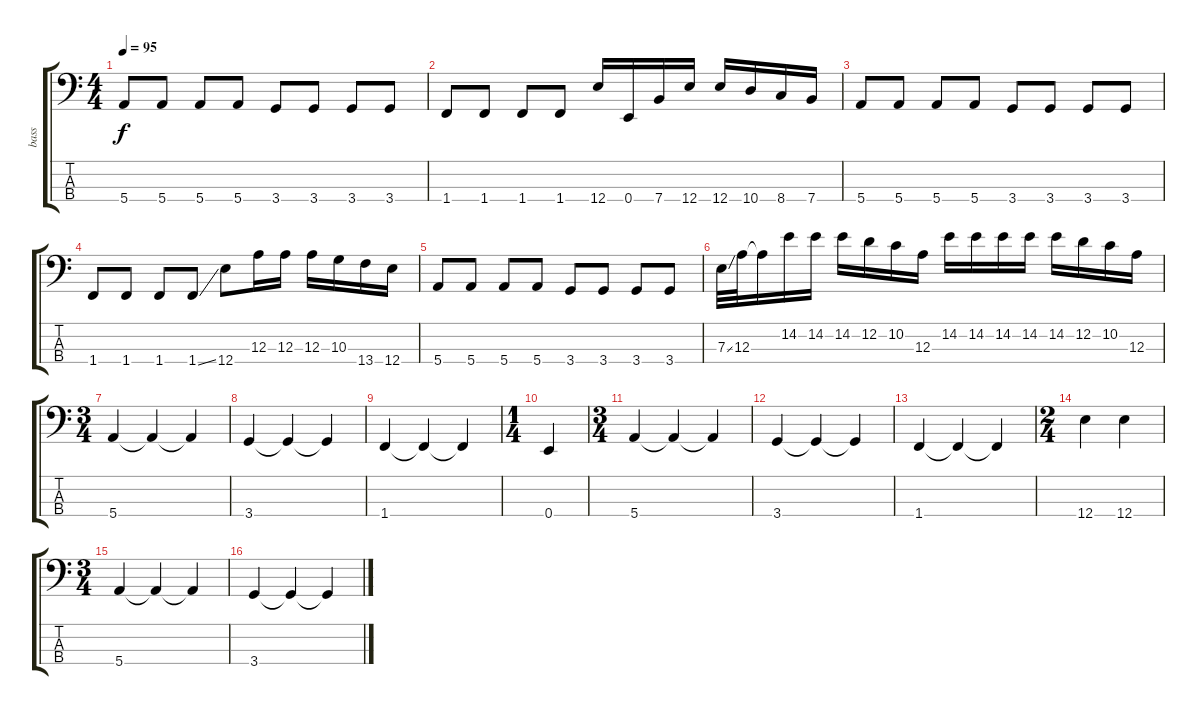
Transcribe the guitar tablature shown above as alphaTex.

\track ("bass" "bass") {instrument electricbassfinger}
\staff {score tabs}
\tuning (G2 D2 A1 E1) {hide}
\ts (4 4)
\tempo 95
\clef f4
\ks c
5.4.8{dy f} 5.4.8 5.4.8 5.4.8 3.4.8 3.4.8 3.4.8 3.4.8 |
1.4.8 1.4.8 1.4.8 1.4.8 12.4.16 0.4.16 7.4.16 12.4.16 12.4.16 10.4.16 8.4.16 7.4.16 |
5.4.8 5.4.8 5.4.8 5.4.8 3.4.8 3.4.8 3.4.8 3.4.8 |
1.4.8 1.4.8 1.4.8 1.4{ss}.8 12.4.8 12.3.16 12.3.16 12.3.16 10.3.16 13.4.16 12.4.16 |
5.4.8 5.4.8 5.4.8 5.4.8 3.4.8 3.4.8 3.4.8 3.4.8 |
7.3{ss}.32 12.3.32 12.3{t}.16 14.2.16 14.2.16 14.2.16 12.2.16 10.2.16 12.3.16 14.2.16 14.2.16 14.2.16 14.2.16 14.2.16 12.2.16 10.2.16 12.3.16 |
\ts (3 4)
5.4.4 5.4{t}.4 5.4{t}.4 |
3.4.4 3.4{t}.4 3.4{t}.4 |
1.4.4 1.4{t}.4 1.4{t}.4 |
\ts (1 4)
0.4.4 |
\ts (3 4)
5.4.4 5.4{t}.4 5.4{t}.4 |
3.4.4 3.4{t}.4 3.4{t}.4 |
1.4.4 1.4{t}.4 1.4{t}.4 |
\ts (2 4)
12.4.4 12.4.4 |
\ts (3 4)
5.4.4 5.4{t}.4 5.4{t}.4 |
3.4.4 3.4{t}.4 3.4{t}.4
